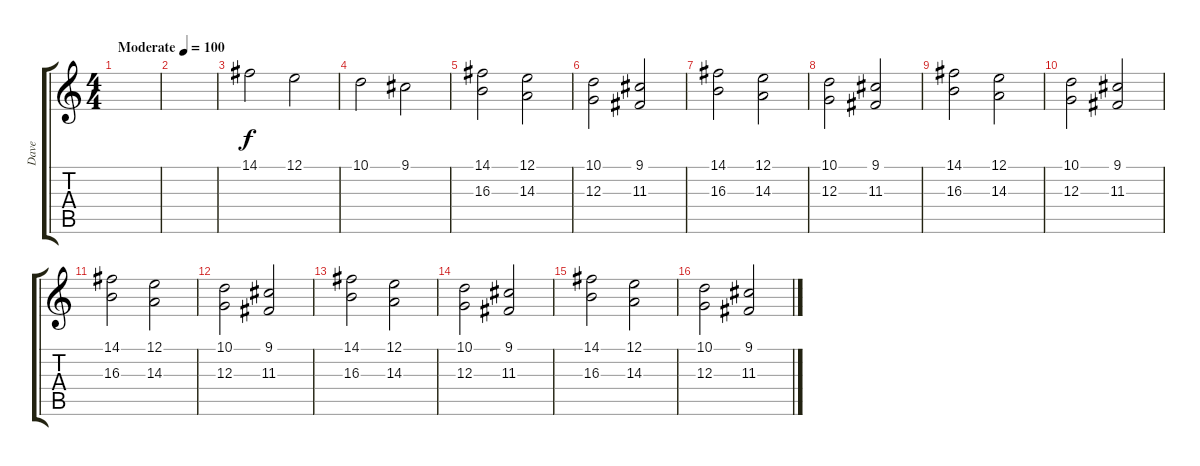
\track ("Dave" "Dave") {instrument stringensemble1}
\staff {score tabs}
\tuning (E4 B3 G3 D3 A2 E2) {hide}
\ts (4 4)
\tempo (100 "Moderate")
\clef g2
\ks c
|
|
14.1.2 12.1.2 |
10.1.2 9.1.2 |
(14.1 16.3).2 (12.1 14.3).2 |
(10.1 12.3).2 (9.1 11.3).2 |
(14.1 16.3).2 (12.1 14.3).2 |
(10.1 12.3).2 (9.1 11.3).2 |
(14.1 16.3).2 (12.1 14.3).2 |
(10.1 12.3).2 (9.1 11.3).2 |
(14.1 16.3).2 (12.1 14.3).2 |
(10.1 12.3).2 (9.1 11.3).2 |
(14.1 16.3).2 (12.1 14.3).2 |
(10.1 12.3).2 (9.1 11.3).2 |
(14.1 16.3).2 (12.1 14.3).2 |
(10.1 12.3).2 (9.1 11.3).2
